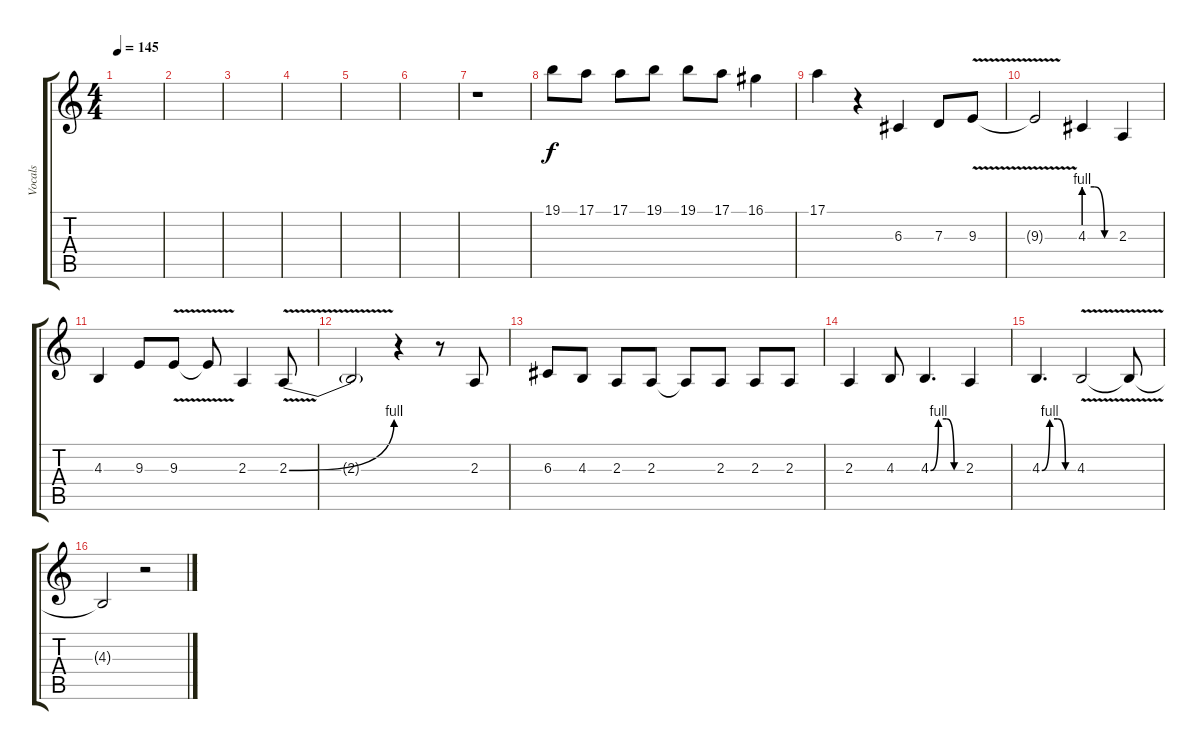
\track ("Vocals" "Vocals") {instrument lead2sawtooth}
\staff {score tabs}
\tuning (E4 B3 G3 D3 A2 E2) {hide}
\ts (4 4)
\tempo 145
\clef g2
\ks c
|
|
|
|
|
|
r.1{volume 7 instrument musicbox} |
19.1.8 17.1.8 17.1.8 19.1.8 19.1.8 17.1.8 16.1.4 |
17.1.4 r.4{volume 13 instrument lead2sawtooth} 6.3.4 7.3.8 9.3{v}.8 |
9.3{t}.2 4.3{be (custom 0 4 20 4 40 0 60 0)}.4 2.3.4 |
4.3.4 9.3.8 9.3{v}.8 9.3{t}.8 2.3.4 2.3{be (bend 0 0 60 4) v}.8 |
2.3{t}.2 r.4 r.8 2.3.8 |
6.3.8 4.3.8 2.3.8 2.3.8 2.3{t}.8 2.3.8 2.3.8 2.3.8 |
2.3.4 4.3.8 4.3{be (custom 0 0 15 4 30 4 45 0 60 0)}.4{d} 2.3.4 |
4.3{be (custom 0 0 15 4 30 4 45 0 60 0)}.4{d} 4.3{v}.2 4.3{t}.8 |
4.3{t}.2 r.2
